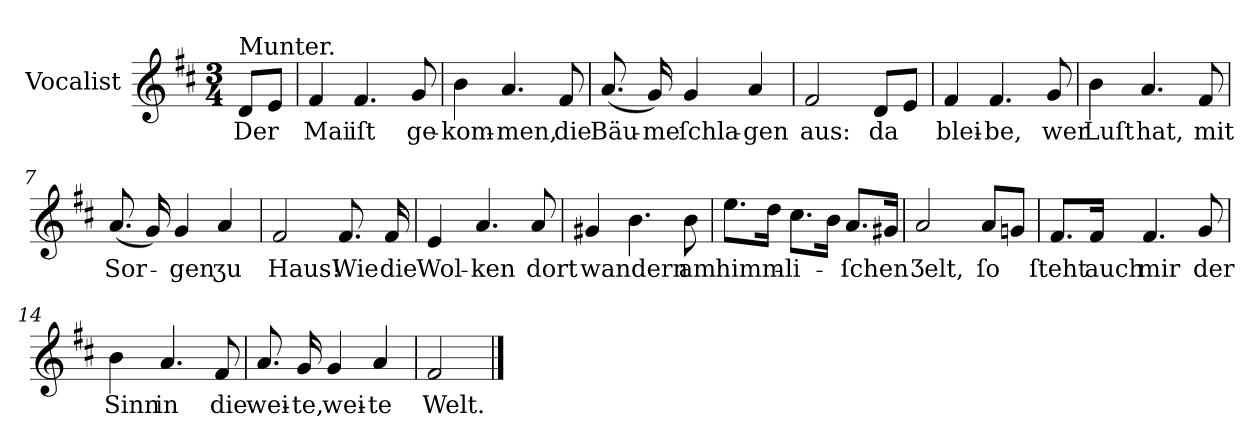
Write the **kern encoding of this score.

**kern	**text
*part1	*part1
*staff1	*staff1
*I"Vocalist	*
*clefG2	*
*k[f#c#]	*
*D:	*
*M3/4	*
=	=
!LO:TX:a:t=Munter.	!
8dL	Der
8eJ	.
=1	=1
4f#	Mai
4.f#	iſt
8g	ge-
=2	=2
4b	-kom-
4.a	-men,
8f#	die
=3	=3
(8.a	Bäu-
16g)	-me
4g	ſchla-
4a	-gen
=4	=4
2f#	aus:
8dL	da
8eJ	.
=5	=5
4f#	blei-
4.f#	-be,
8g	wer
=6	=6
4b	Luſt
4.a	hat,
8f#	mit
=7	=7
(8.a	Sor-
16g)	.
4g	-gen
4a	ʒu
=8	=8
2f#	Haus!
8.f#	Wie
16f#	die
=9	=9
4e	Wol-
4.a	-ken
8a	dort
=10	=10
4g#X	wandern
4.b	.
8b	am
=11	=11
8.eeL	himm-
16ddJk	.
8.cc#L	-li-
16bJk	.
8.aL	-ſchen
16g#XJk	.
=12	=12
2a	Ʒelt,
8aL	ſo
8gnJ	.
=13	=13
8.f#L	ſteht
16f#Jk	auch
4.f#	mir
8g	der
=14	=14
4b	Sinn
4.a	in
8f#	die
=15	=15
8.a	wei-
16g	-te,
4g	wei-
4a	-te
=16	=16
2f#	Welt.
==	==
*-	*-
